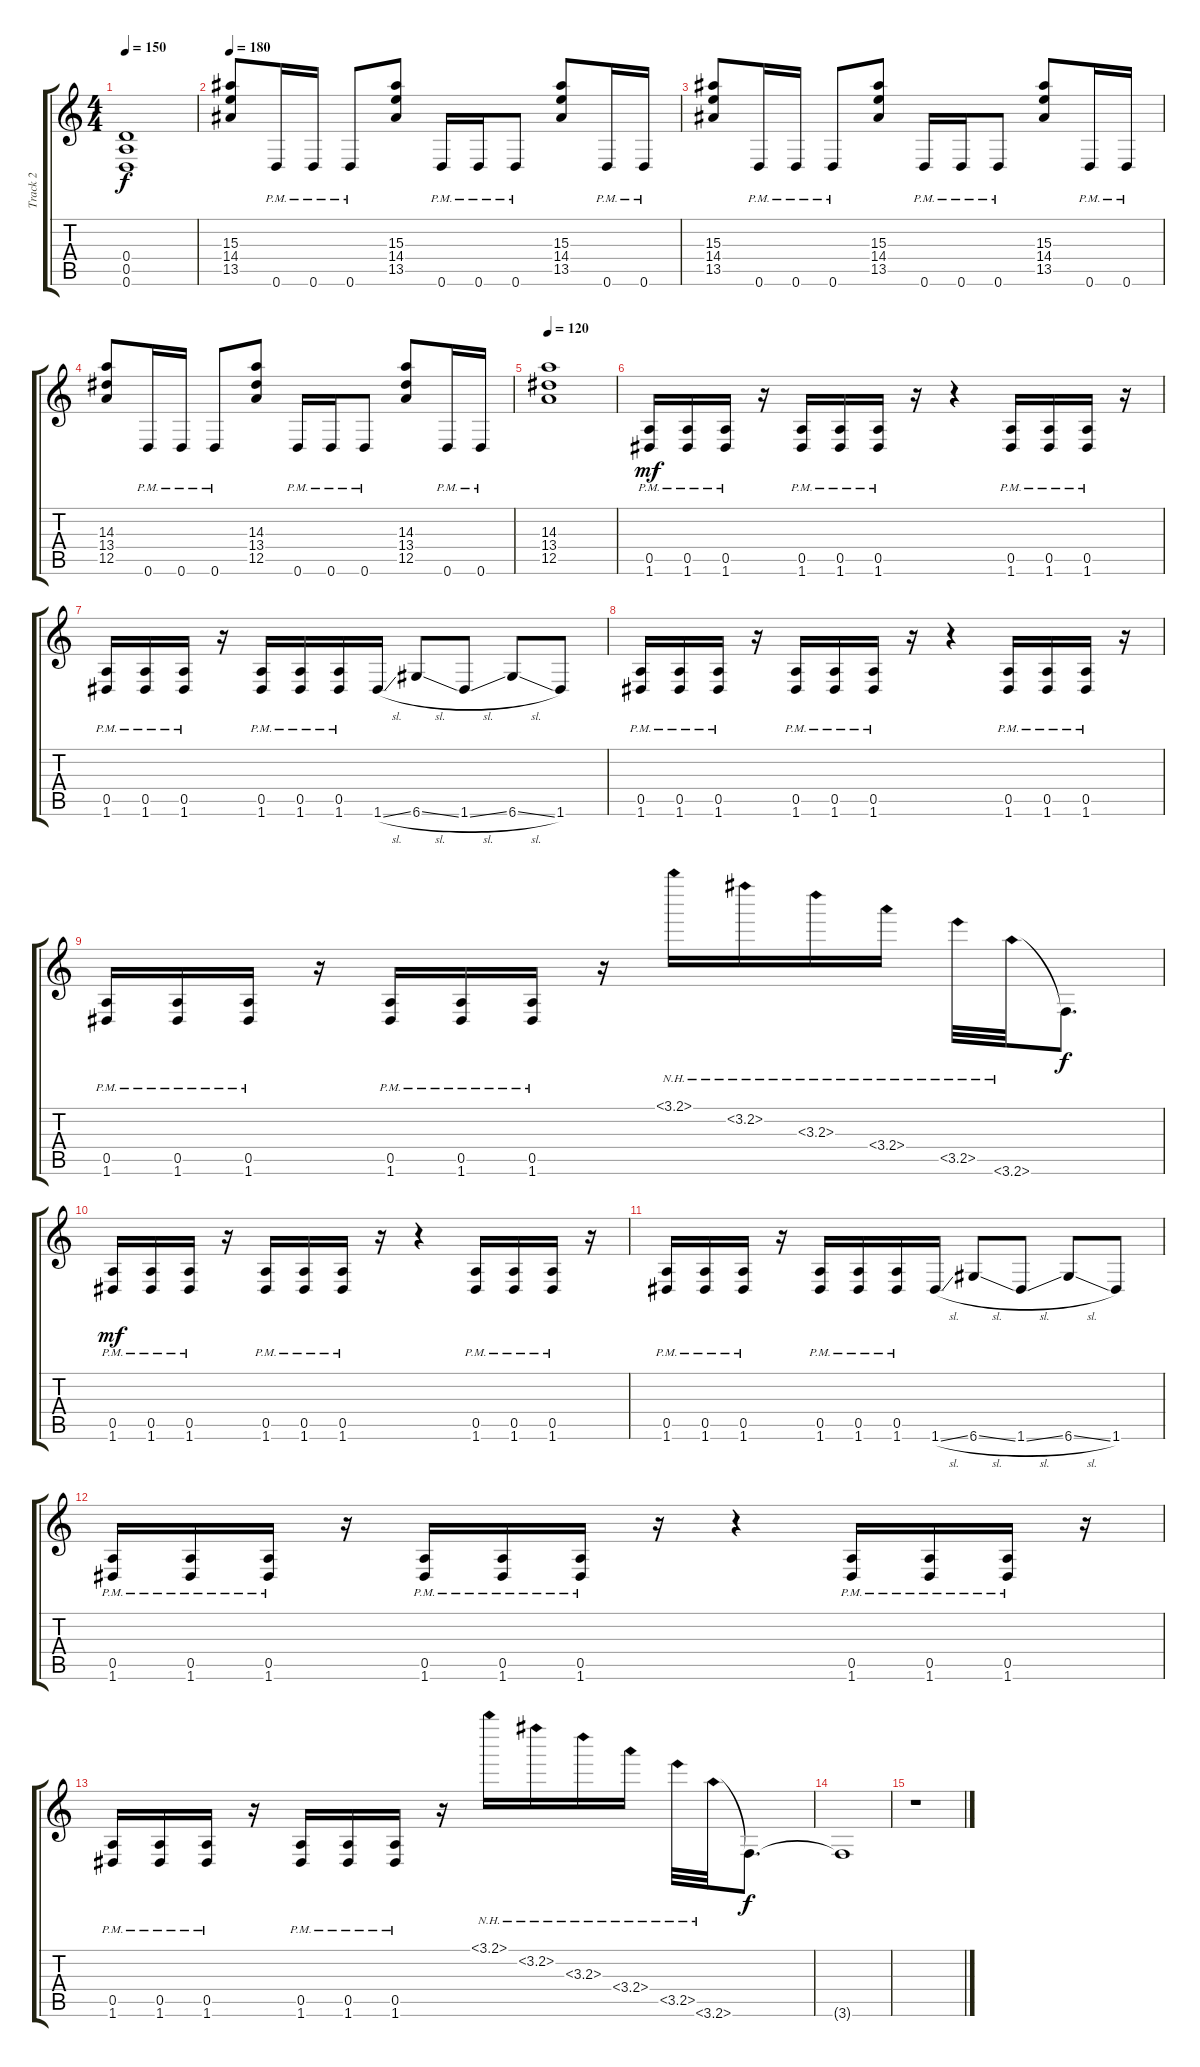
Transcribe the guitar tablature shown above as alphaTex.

\track ("Track 2" "Track 2") {instrument distortionguitar}
\staff {score tabs}
\tuning (E4 B3 G3 D3 A2 D2) {hide}
\ts (4 4)
\tempo 150
\clef g2
\ks c
(0.4 0.5 0.6).1{dy f} |
\tempo 180
(15.3 14.4 13.5).8 0.6{pm}.16 0.6{pm}.16 0.6{pm}.8 (15.3 14.4 13.5).8 0.6{pm}.16 0.6{pm}.16 0.6{pm}.8 (15.3 14.4 13.5).8 0.6{pm}.16 0.6{pm}.16 |
(15.3 14.4 13.5).8 0.6{pm}.16 0.6{pm}.16 0.6{pm}.8 (15.3 14.4 13.5).8 0.6{pm}.16 0.6{pm}.16 0.6{pm}.8 (15.3 14.4 13.5).8 0.6{pm}.16 0.6{pm}.16 |
(14.3 13.4 12.5).8 0.6{pm}.16 0.6{pm}.16 0.6{pm}.8 (14.3 13.4 12.5).8 0.6{pm}.16 0.6{pm}.16 0.6{pm}.8 (14.3 13.4 12.5).8 0.6{pm}.16 0.6{pm}.16 |
\tempo 120
(14.3 13.4 12.5).1 |
(0.5{pm} 1.6{pm}).16{dy mf} (0.5{pm} 1.6{pm}).16 (0.5{pm} 1.6{pm}).16 r.16 (0.5{pm} 1.6{pm}).16 (0.5{pm} 1.6{pm}).16 (0.5{pm} 1.6{pm}).16 r.16 r.4 (0.5{pm} 1.6{pm}).16 (0.5{pm} 1.6{pm}).16 (0.5{pm} 1.6{pm}).16 r.16 |
(0.5{pm} 1.6{pm}).16 (0.5{pm} 1.6{pm}).16 (0.5{pm} 1.6{pm}).16 r.16 (0.5{pm} 1.6{pm}).16 (0.5{pm} 1.6{pm}).16 (0.5{pm} 1.6{pm}).16 1.6{sl}.16 6.6{sl}.8 1.6{sl}.8 6.6{sl}.8 1.6.8 |
(0.5{pm} 1.6{pm}).16 (0.5{pm} 1.6{pm}).16 (0.5{pm} 1.6{pm}).16 r.16 (0.5{pm} 1.6{pm}).16 (0.5{pm} 1.6{pm}).16 (0.5{pm} 1.6{pm}).16 r.16 r.4 (0.5{pm} 1.6{pm}).16 (0.5{pm} 1.6{pm}).16 (0.5{pm} 1.6{pm}).16 r.16 |
(0.5{pm} 1.6{pm}).16 (0.5{pm} 1.6{pm}).16 (0.5{pm} 1.6{pm}).16 r.16 (0.5{pm} 1.6{pm}).16 (0.5{pm} 1.6{pm}).16 (0.5{pm} 1.6{pm}).16 r.16 3.1{nh}.16 3.2{nh}.16 3.3{nh}.16 3.4{nh}.16 3.5{nh}.32 3.6{nh}.32 3.6{t}.8{d dy f} |
(0.5{pm} 1.6{pm}).16{dy mf} (0.5{pm} 1.6{pm}).16 (0.5{pm} 1.6{pm}).16 r.16 (0.5{pm} 1.6{pm}).16 (0.5{pm} 1.6{pm}).16 (0.5{pm} 1.6{pm}).16 r.16 r.4 (0.5{pm} 1.6{pm}).16 (0.5{pm} 1.6{pm}).16 (0.5{pm} 1.6{pm}).16 r.16 |
(0.5{pm} 1.6{pm}).16 (0.5{pm} 1.6{pm}).16 (0.5{pm} 1.6{pm}).16 r.16 (0.5{pm} 1.6{pm}).16 (0.5{pm} 1.6{pm}).16 (0.5{pm} 1.6{pm}).16 1.6{sl}.16 6.6{sl}.8 1.6{sl}.8 6.6{sl}.8 1.6.8 |
(0.5{pm} 1.6{pm}).16 (0.5{pm} 1.6{pm}).16 (0.5{pm} 1.6{pm}).16 r.16 (0.5{pm} 1.6{pm}).16 (0.5{pm} 1.6{pm}).16 (0.5{pm} 1.6{pm}).16 r.16 r.4 (0.5{pm} 1.6{pm}).16 (0.5{pm} 1.6{pm}).16 (0.5{pm} 1.6{pm}).16 r.16 |
(0.5{pm} 1.6{pm}).16 (0.5{pm} 1.6{pm}).16 (0.5{pm} 1.6{pm}).16 r.16 (0.5{pm} 1.6{pm}).16 (0.5{pm} 1.6{pm}).16 (0.5{pm} 1.6{pm}).16 r.16 3.1{nh}.16 3.2{nh}.16 3.3{nh}.16 3.4{nh}.16 3.5{nh}.32 3.6{nh}.32 3.6{t}.8{d dy f} |
3.6{t}.1{volume 0} |
r.1
